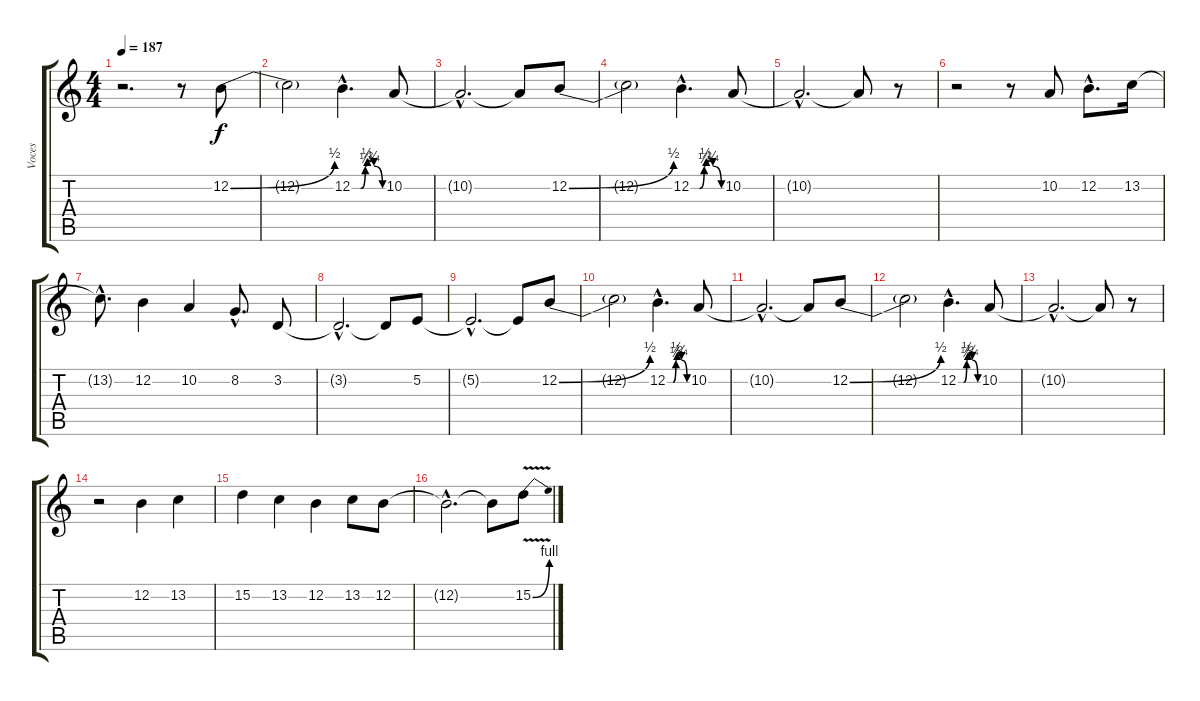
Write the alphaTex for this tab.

\track ("Voces" "Voces") {instrument choiraahs}
\staff {score tabs}
\tuning (E4 B3 G3 D3 A2 E2) {hide}
\ts (4 4)
\tempo 187
\clef g2
\ks c
r.2{d dy f} r.8 12.2{be (bend 0 0 60 2)}.8{volume 16} |
12.2{t}.2 12.2{be (custom 0 0 17 0 26 1 30 2 43 1 60 0) hac}.4{d} 10.2.8 |
10.2{hac t}.2{d} 10.2{t}.8 12.2{be (bend 0 0 60 2)}.8 |
12.2{t}.2 12.2{be (custom 0 0 17 0 26 1 30 2 43 1 60 0) hac}.4{d} 10.2.8 |
10.2{hac t}.2{d} 10.2{t}.8 r.8 |
r.2 r.8 10.2.8{volume 14} 12.2{hac}.8{d} 13.2.16 |
13.2{hac t}.8{d} 12.2.4 10.2.4 8.2{hac}.8{d} 3.2.8 |
3.2{hac t}.2{d} 3.2{t}.8 5.2.8 |
5.2{hac t}.2{d} 5.2{t}.8 12.2{be (bend 0 0 60 2)}.8{volume 16} |
12.2{t}.2 12.2{be (custom 0 0 17 0 26 1 30 2 43 1 60 0) hac}.4{d} 10.2.8 |
10.2{hac t}.2{d} 10.2{t}.8 12.2{be (bend 0 0 60 2)}.8 |
12.2{t}.2 12.2{be (custom 0 0 17 0 26 1 30 2 43 1 60 0) hac}.4{d} 10.2.8 |
10.2{hac t}.2{d} 10.2{t}.8 r.8 |
r.2 12.2.4{volume 14} 13.2.4 |
15.2.4 13.2.4 12.2.4 13.2.8 12.2.8 |
12.2{hac t}.2{d} 12.2{t}.8 15.2{be (bend 0 0 60 4) v}.8
